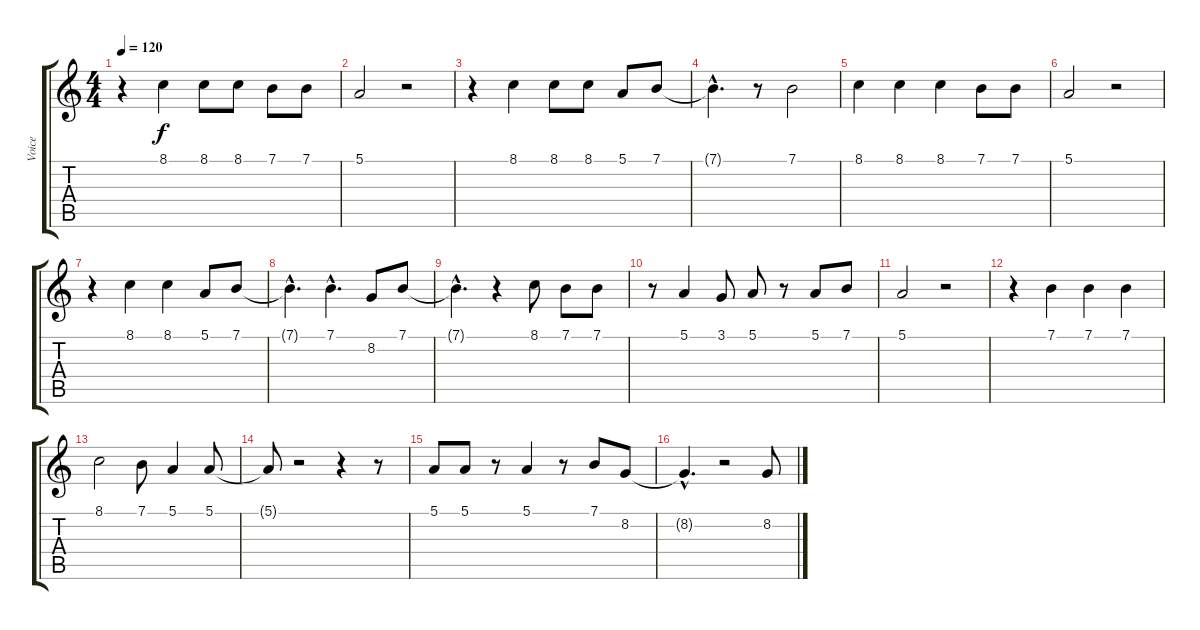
\track ("Voice" "Voice") {instrument brightacousticpiano}
\staff {score tabs}
\tuning (E4 B3 G3 D3 A2 E2) {hide}
\ts (4 4)
\tempo 120
\clef g2
\ks c
r.4{dy f} 8.1.4 8.1.8 8.1.8 7.1.8 7.1.8 |
5.1.2 r.2 |
r.4 8.1.4 8.1.8 8.1.8 5.1.8 7.1.8 |
7.1{hac t}.4{d} r.8 7.1.2 |
8.1.4 8.1.4 8.1.4 7.1.8 7.1.8 |
5.1.2 r.2 |
r.4 8.1.4 8.1.4 5.1.8 7.1.8 |
7.1{hac t}.4{d} 7.1{hac}.4{d} 8.2.8 7.1.8 |
7.1{hac t}.4{d} r.4 8.1.8 7.1.8 7.1.8 |
r.8 5.1.4 3.1.8 5.1.8 r.8 5.1.8 7.1.8 |
5.1.2 r.2 |
r.4 7.1.4 7.1.4 7.1.4 |
8.1.2 7.1.8 5.1.4 5.1.8 |
5.1{t}.8 r.2 r.4 r.8 |
5.1.8 5.1.8 r.8 5.1.4 r.8 7.1.8 8.2.8 |
8.2{hac t}.4{d} r.2 8.2.8
